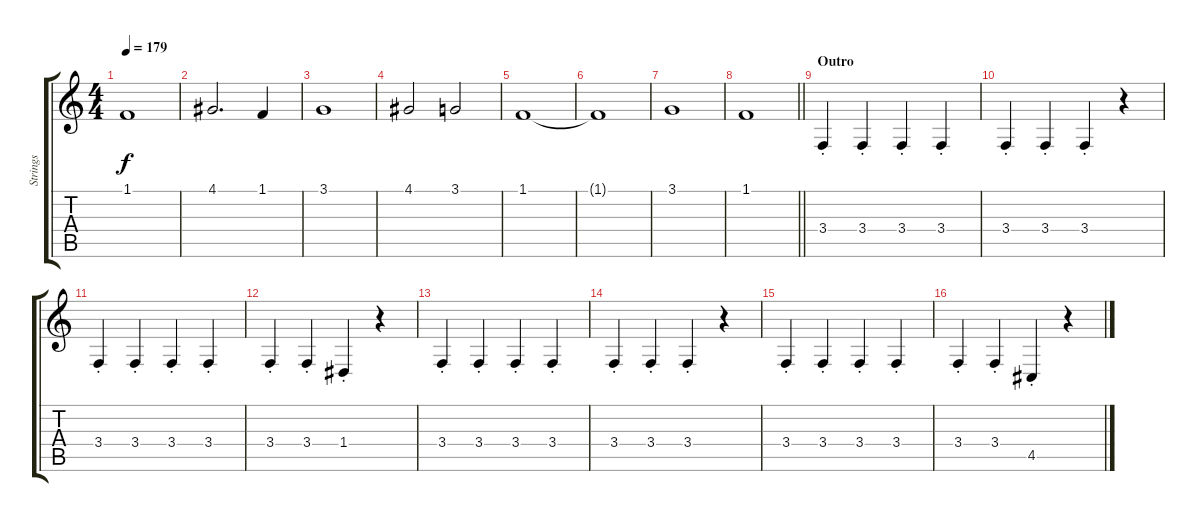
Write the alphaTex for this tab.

\track ("Strings" "Strings") {instrument stringensemble1}
\staff {score tabs}
\tuning (E4 B3 G3 D3 A2 E2) {hide}
\ts (4 4)
\tempo 179
\clef g2
\ks c
1.1.1{dy f} |
4.1.2{d} 1.1.4 |
3.1.1 |
4.1.2 3.1.2 |
1.1.1 |
1.1{t}.1 |
3.1.1 |
\barLineRight lightlight
1.1.1 |
\section ("" "Outro")
3.4{st}.4 3.4{st}.4 3.4{st}.4 3.4{st}.4 |
3.4{st}.4 3.4{st}.4 3.4{st}.4 r.4 |
3.4{st}.4 3.4{st}.4 3.4{st}.4 3.4{st}.4 |
3.4{st}.4 3.4{st}.4 1.4{st}.4 r.4 |
3.4{st}.4 3.4{st}.4 3.4{st}.4 3.4{st}.4 |
3.4{st}.4 3.4{st}.4 3.4{st}.4 r.4 |
3.4{st}.4 3.4{st}.4 3.4{st}.4 3.4{st}.4 |
3.4{st}.4 3.4{st}.4 4.5{st}.4 r.4
